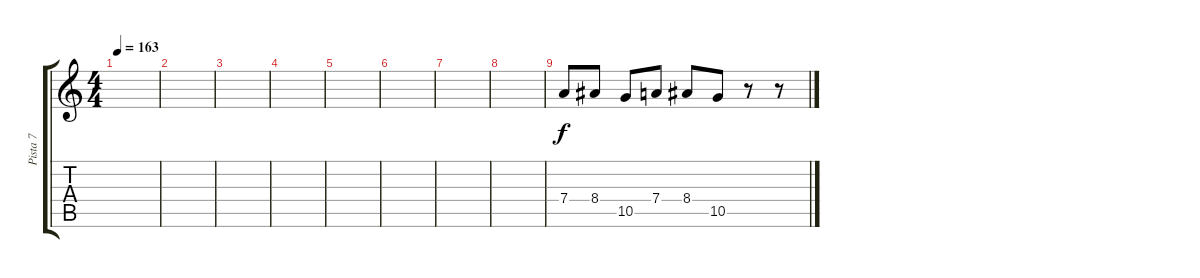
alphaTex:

\track ("Pista 7" "Pista 7") {instrument distortionguitar}
\staff {score tabs}
\tuning (E4 B3 G3 D3 A2 E2) {hide}
\ts (4 4)
\tempo 163
\clef g2
\ks c
|
|
|
|
|
|
|
|
7.4.8 8.4.8 10.5.8 7.4.8 8.4.8 10.5.8 r.8 r.8
